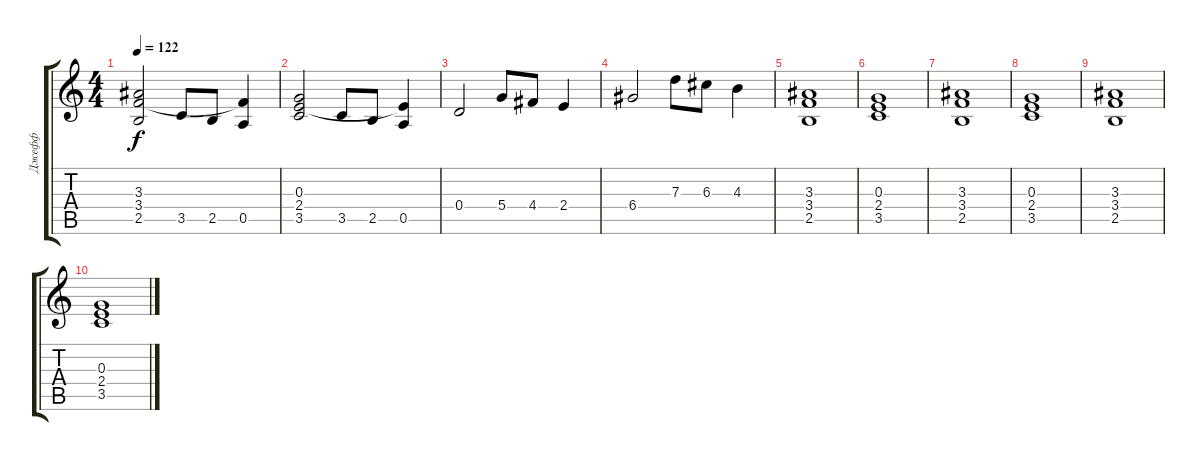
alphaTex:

\track ("Джефф" "Джефф") {instrument overdrivenguitar}
\staff {score tabs}
\tuning (E4 B3 G3 D3 A2 E2) {hide}
\ts (4 4)
\tempo 122
\clef g2
\ks c
(3.3 3.4 2.5).2{dy f} 3.5.8 2.5.8 (3.4{t} 0.5).4 |
(0.3 2.4 3.5).2 3.5.8 2.5.8 (2.4{t} 0.5).4 |
0.4.2 5.4.8 4.4.8 2.4.4 |
6.4.2 7.3.8 6.3.8 4.3.4 |
(3.3 3.4 2.5).1 |
(0.3 2.4 3.5).1 |
(3.3 3.4 2.5).1 |
(0.3 2.4 3.5).1 |
(3.3 3.4 2.5).1{volume 8} |
(0.3 2.4 3.5).1{volume 3}
